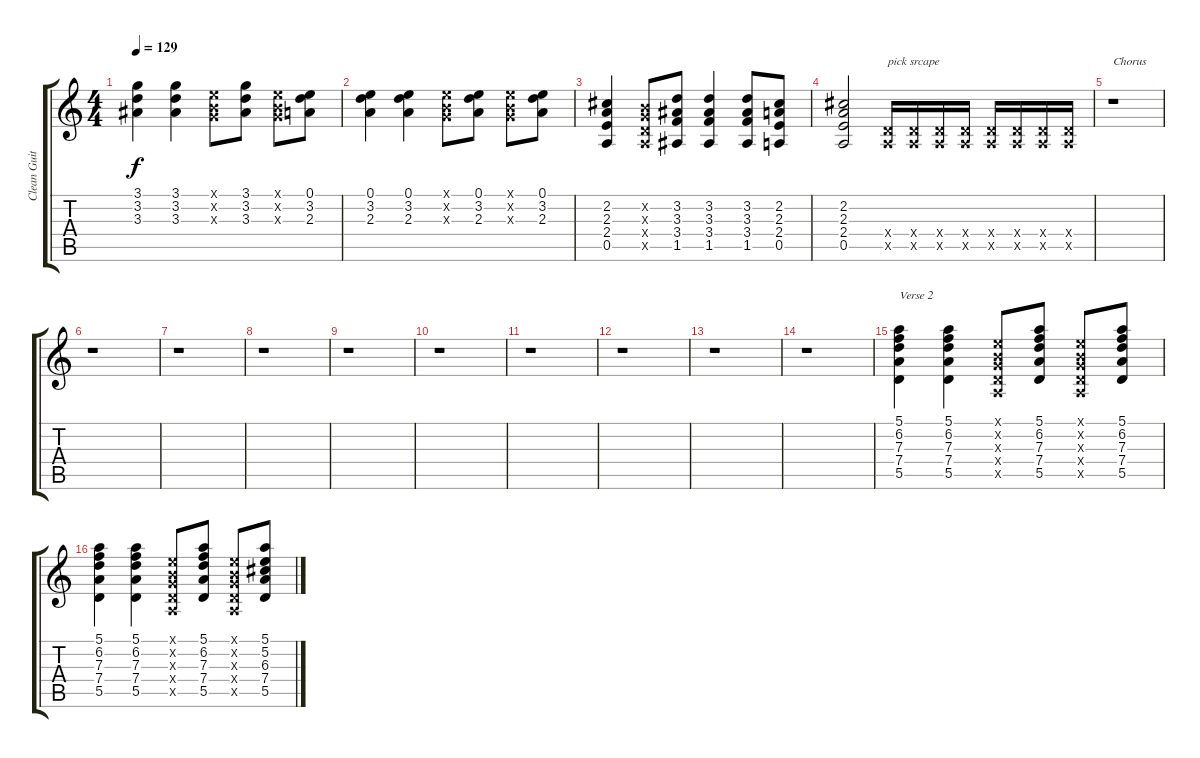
\track ("Clean Guitar" "Clean Guit") {instrument electricguitarclean}
\staff {score tabs}
\tuning (E4 B3 G3 D3 A2 E2) {hide}
\ts (4 4)
\tempo 129
\clef g2
\ks c
(3.1 3.2 3.3).4{dy f} (3.1 3.2 3.3).4 (0.1{x} 0.2{x} 0.3{x}).8 (3.1 3.2 3.3).8 (0.1{x} 0.2{x} 0.3{x}).8 (0.1 3.2 2.3).8 |
(0.1 3.2 2.3).4 (0.1 3.2 2.3).4 (0.1{x} 0.2{x} 0.3{x}).8 (0.1 3.2 2.3).8 (0.1{x} 0.2{x} 0.3{x}).8 (0.1 3.2 2.3).8 |
(2.2 2.3 2.4 0.5).4 (0.2{x} 0.3{x} 0.4{x} 0.5{x}).8 (3.2 3.3 3.4 1.5).8 (3.2 3.3 3.4 1.5).4 (3.2 3.3 3.4 1.5).8 (2.2 2.3 2.4 0.5).8 |
(2.2 2.3 2.4 0.5).2 (0.4{x} 0.5{x}).16{txt "pick srcape"} (0.4{x} 0.5{x}).16 (0.4{x} 0.5{x}).16 (0.4{x} 0.5{x}).16 (0.4{x} 0.5{x}).16 (0.4{x} 0.5{x}).16 (0.4{x} 0.5{x}).16 (0.4{x} 0.5{x}).16 |
r.1{txt "Chorus"} |
r.1 |
r.1 |
r.1 |
r.1 |
r.1 |
r.1 |
r.1 |
r.1 |
r.1 |
(5.1 6.2 7.3 7.4 5.5).4{txt "Verse 2"} (5.1 6.2 7.3 7.4 5.5).4 (0.1{x} 0.2{x} 0.3{x} 0.4{x} 0.5{x}).8 (5.1 6.2 7.3 7.4 5.5).8 (0.1{x} 0.2{x} 0.3{x} 0.4{x} 0.5{x}).8 (5.1 6.2 7.3 7.4 5.5).8 |
(5.1 6.2 7.3 7.4 5.5).4 (5.1 6.2 7.3 7.4 5.5).4 (0.1{x} 0.2{x} 0.3{x} 0.4{x} 0.5{x}).8 (5.1 6.2 7.3 7.4 5.5).8 (0.1{x} 0.2{x} 0.3{x} 0.4{x} 0.5{x}).8 (5.1 5.2 6.3 7.4 5.5).8
